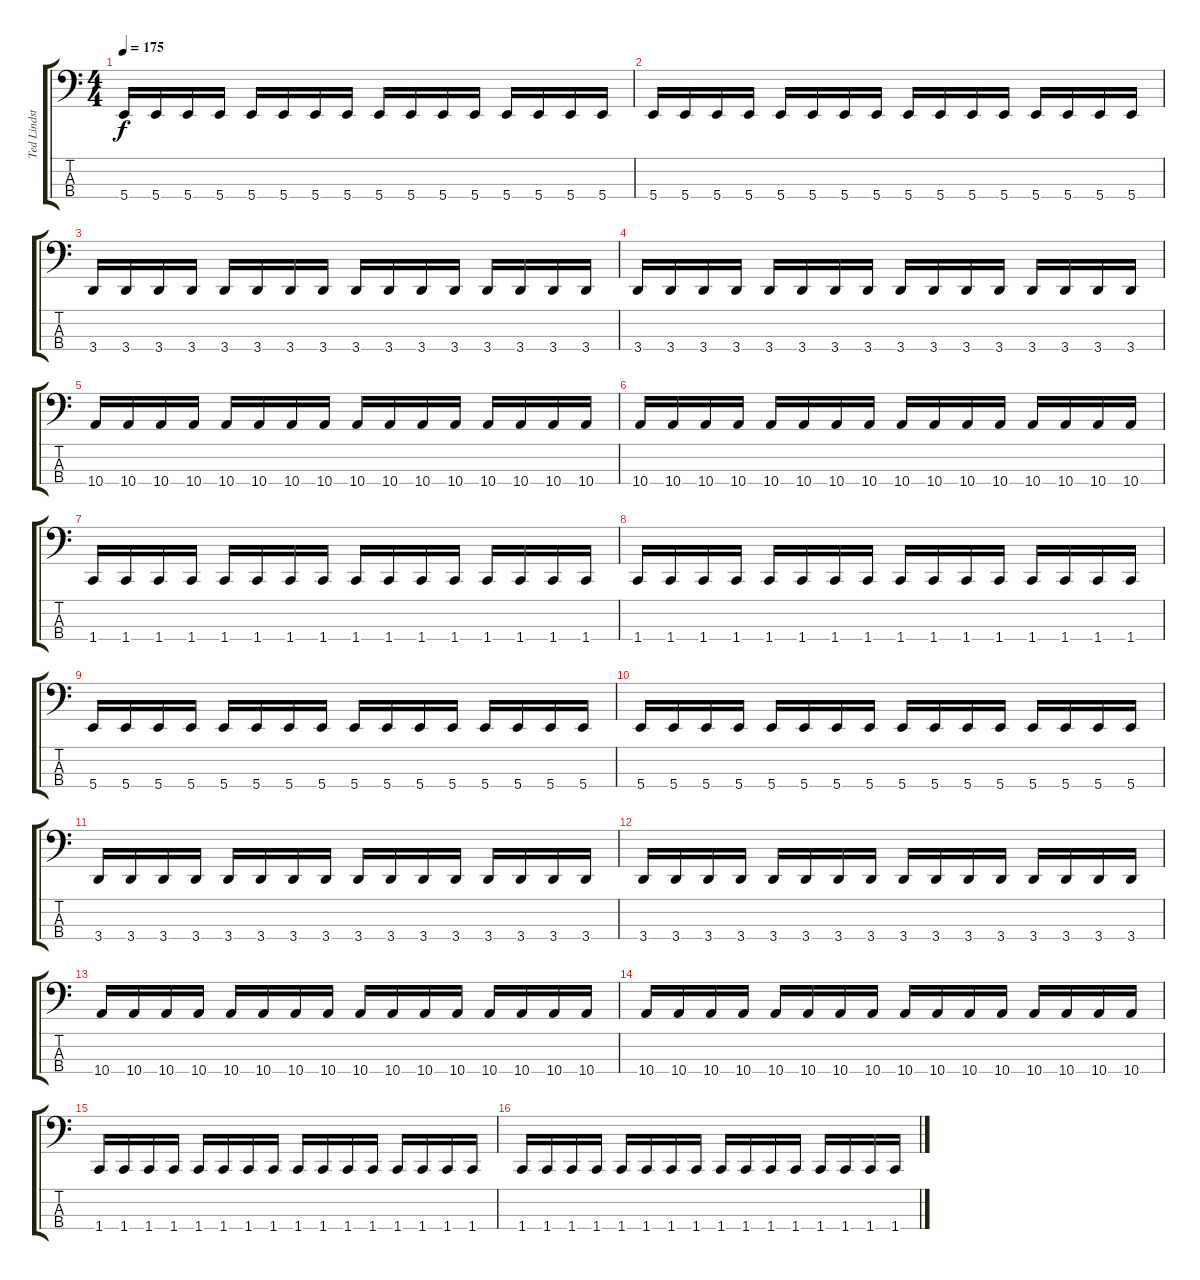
\track ("Ted Lindström" "Ted Lindst") {instrument electricbasspick}
\staff {score tabs}
\tuning (D2 A1 E1 B0) {hide}
\ts (4 4)
\tempo 175
\clef f4
\ks c
5.4.16{dy f} 5.4.16 5.4.16 5.4.16 5.4.16 5.4.16 5.4.16 5.4.16 5.4.16 5.4.16 5.4.16 5.4.16 5.4.16 5.4.16 5.4.16 5.4.16 |
5.4.16 5.4.16 5.4.16 5.4.16 5.4.16 5.4.16 5.4.16 5.4.16 5.4.16 5.4.16 5.4.16 5.4.16 5.4.16 5.4.16 5.4.16 5.4.16 |
3.4.16 3.4.16 3.4.16 3.4.16 3.4.16 3.4.16 3.4.16 3.4.16 3.4.16 3.4.16 3.4.16 3.4.16 3.4.16 3.4.16 3.4.16 3.4.16 |
3.4.16 3.4.16 3.4.16 3.4.16 3.4.16 3.4.16 3.4.16 3.4.16 3.4.16 3.4.16 3.4.16 3.4.16 3.4.16 3.4.16 3.4.16 3.4.16 |
10.4.16 10.4.16 10.4.16 10.4.16 10.4.16 10.4.16 10.4.16 10.4.16 10.4.16 10.4.16 10.4.16 10.4.16 10.4.16 10.4.16 10.4.16 10.4.16 |
10.4.16 10.4.16 10.4.16 10.4.16 10.4.16 10.4.16 10.4.16 10.4.16 10.4.16 10.4.16 10.4.16 10.4.16 10.4.16 10.4.16 10.4.16 10.4.16 |
1.4.16 1.4.16 1.4.16 1.4.16 1.4.16 1.4.16 1.4.16 1.4.16 1.4.16 1.4.16 1.4.16 1.4.16 1.4.16 1.4.16 1.4.16 1.4.16 |
1.4.16 1.4.16 1.4.16 1.4.16 1.4.16 1.4.16 1.4.16 1.4.16 1.4.16 1.4.16 1.4.16 1.4.16 1.4.16 1.4.16 1.4.16 1.4.16 |
5.4.16 5.4.16 5.4.16 5.4.16 5.4.16 5.4.16 5.4.16 5.4.16 5.4.16 5.4.16 5.4.16 5.4.16 5.4.16 5.4.16 5.4.16 5.4.16 |
5.4.16 5.4.16 5.4.16 5.4.16 5.4.16 5.4.16 5.4.16 5.4.16 5.4.16 5.4.16 5.4.16 5.4.16 5.4.16 5.4.16 5.4.16 5.4.16 |
3.4.16 3.4.16 3.4.16 3.4.16 3.4.16 3.4.16 3.4.16 3.4.16 3.4.16 3.4.16 3.4.16 3.4.16 3.4.16 3.4.16 3.4.16 3.4.16 |
3.4.16 3.4.16 3.4.16 3.4.16 3.4.16 3.4.16 3.4.16 3.4.16 3.4.16 3.4.16 3.4.16 3.4.16 3.4.16 3.4.16 3.4.16 3.4.16 |
10.4.16 10.4.16 10.4.16 10.4.16 10.4.16 10.4.16 10.4.16 10.4.16 10.4.16 10.4.16 10.4.16 10.4.16 10.4.16 10.4.16 10.4.16 10.4.16 |
10.4.16 10.4.16 10.4.16 10.4.16 10.4.16 10.4.16 10.4.16 10.4.16 10.4.16 10.4.16 10.4.16 10.4.16 10.4.16 10.4.16 10.4.16 10.4.16 |
1.4.16 1.4.16 1.4.16 1.4.16 1.4.16 1.4.16 1.4.16 1.4.16 1.4.16 1.4.16 1.4.16 1.4.16 1.4.16 1.4.16 1.4.16 1.4.16 |
1.4.16 1.4.16 1.4.16 1.4.16 1.4.16 1.4.16 1.4.16 1.4.16 1.4.16 1.4.16 1.4.16 1.4.16 1.4.16 1.4.16 1.4.16 1.4.16
